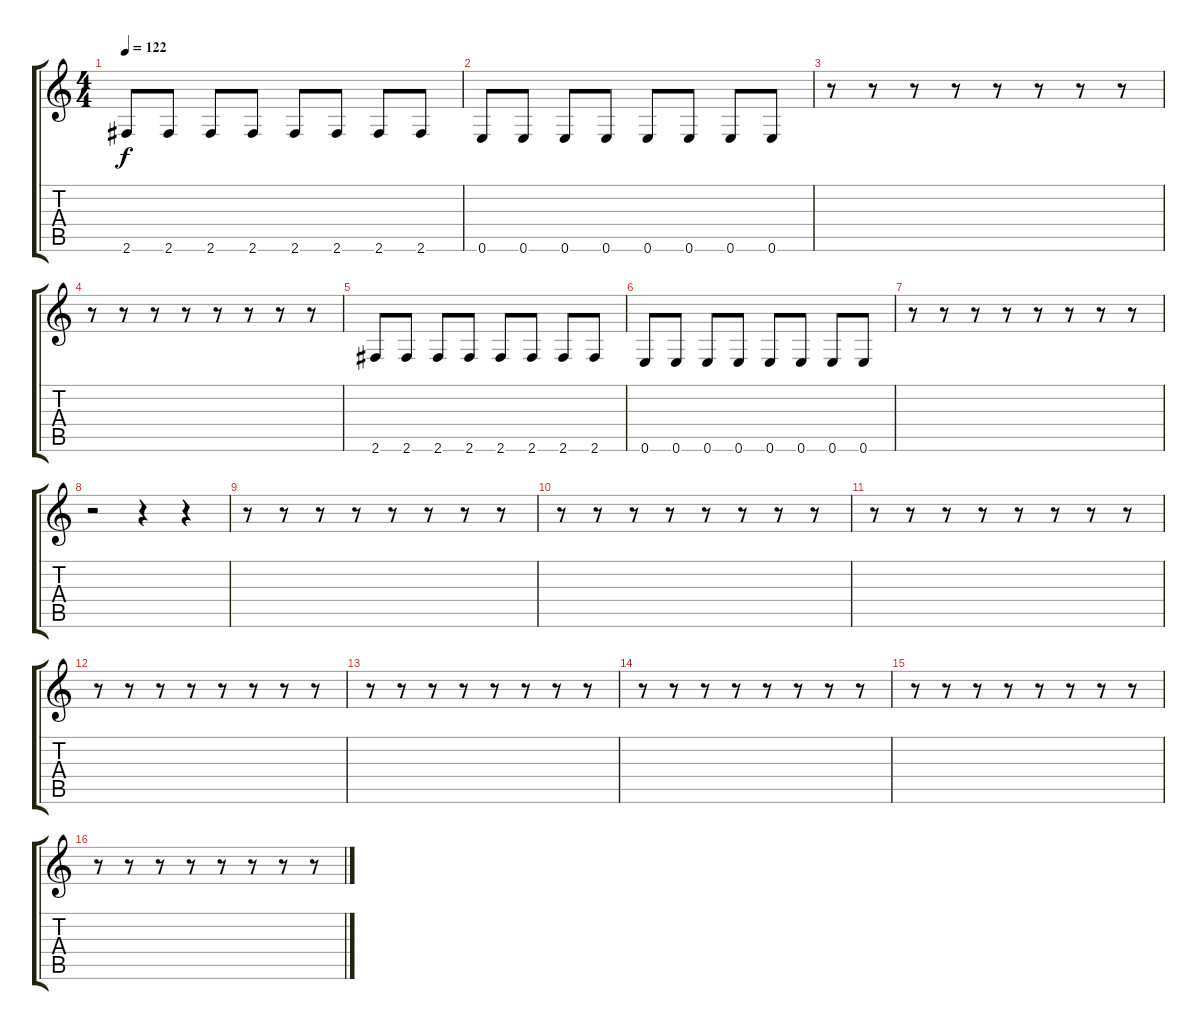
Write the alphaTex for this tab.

\track "" {instrument electricbasspick}
\staff {score tabs}
\tuning (E4 B3 G3 D3 A2 E2) {hide}
\ts (4 4)
\tempo 122
\clef g2
\ks c
2.6.8{dy f} 2.6.8 2.6.8 2.6.8 2.6.8 2.6.8 2.6.8 2.6.8 |
0.6.8 0.6.8 0.6.8 0.6.8 0.6.8 0.6.8 0.6.8 0.6.8 |
r.8 r.8 r.8 r.8 r.8 r.8 r.8 r.8 |
r.8 r.8 r.8 r.8 r.8 r.8 r.8 r.8 |
2.6.8 2.6.8 2.6.8 2.6.8 2.6.8 2.6.8 2.6.8 2.6.8 |
0.6.8 0.6.8 0.6.8 0.6.8 0.6.8 0.6.8 0.6.8 0.6.8 |
r.8 r.8 r.8 r.8 r.8 r.8 r.8 r.8 |
r.2 r.4 r.4 |
r.8 r.8 r.8 r.8 r.8 r.8 r.8 r.8 |
r.8 r.8 r.8 r.8 r.8 r.8 r.8 r.8 |
r.8 r.8 r.8 r.8 r.8 r.8 r.8 r.8 |
r.8 r.8 r.8 r.8 r.8 r.8 r.8 r.8 |
r.8 r.8 r.8 r.8 r.8 r.8 r.8 r.8 |
r.8 r.8 r.8 r.8 r.8 r.8 r.8 r.8 |
r.8 r.8 r.8 r.8 r.8 r.8 r.8 r.8 |
r.8 r.8 r.8 r.8 r.8 r.8 r.8 r.8
